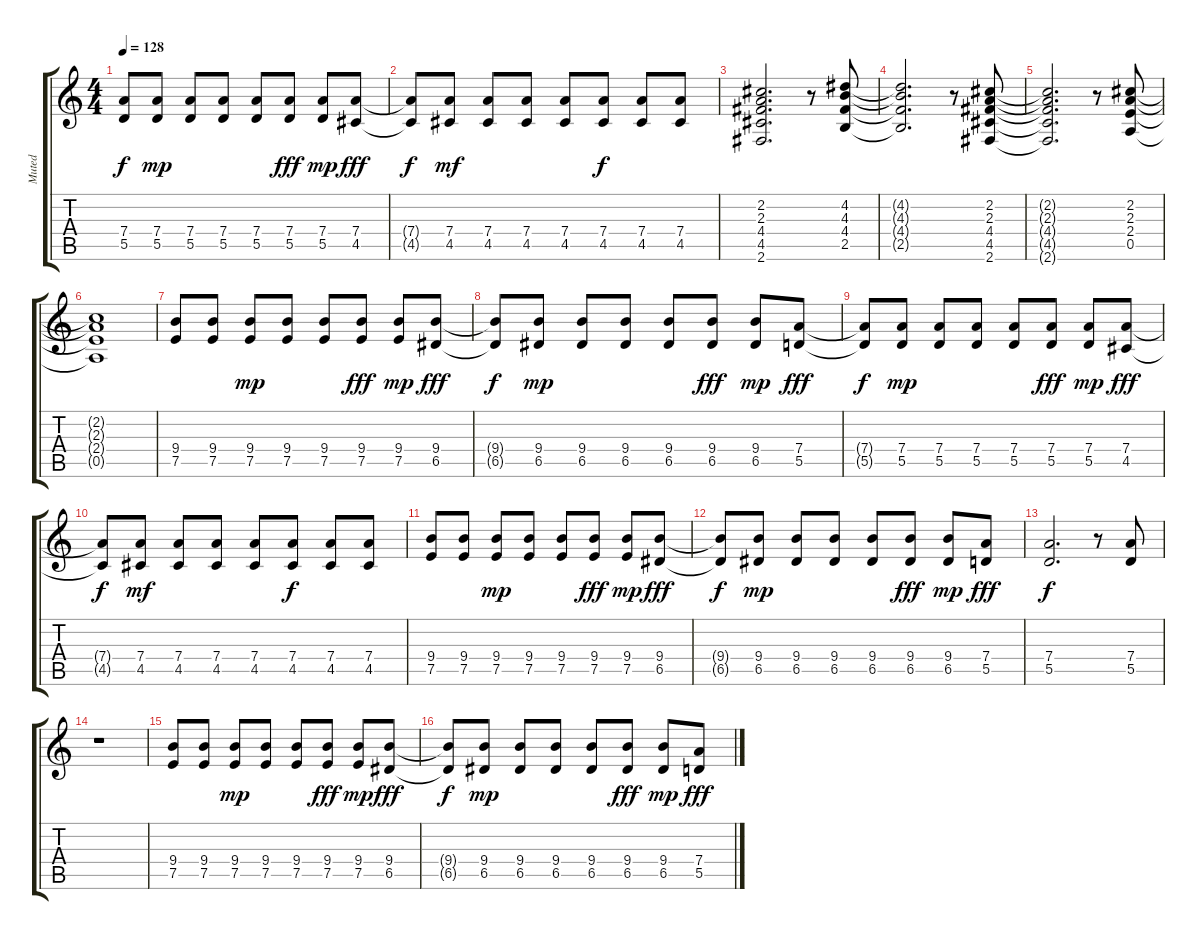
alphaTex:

\track ("Muted" "Muted") {instrument electricguitarmuted}
\staff {score tabs}
\tuning (E4 B3 G3 D3 A2 E2) {hide}
\ts (4 4)
\tempo 128
\clef g2
\ks c
(7.4{t} 5.5{t}).8{dy f} (7.4 5.5).8{dy mp} (7.4 5.5).8 (7.4 5.5).8 (7.4 5.5).8 (7.4 5.5).8{dy fff} (7.4 5.5).8{dy mp} (7.4 4.5).8{dy fff} |
(7.4{t} 4.5{t}).8{dy f} (7.4 4.5).8{dy mf} (7.4 4.5).8 (7.4 4.5).8 (7.4 4.5).8 (7.4 4.5).8{dy f} (7.4 4.5).8 (7.4 4.5).8 |
(2.2 2.3 4.4 4.5 2.6).2{d} r.8 (4.2 4.3 4.4 2.5).8 |
(4.2{t} 4.3{t} 4.4{t} 2.5{t}).2{d} r.8 (2.2 2.3 4.4 4.5 2.6).8 |
(2.2{t} 2.3{t} 4.4{t} 4.5{t} 2.6{t}).2{d} r.8 (2.2 2.3 2.4 0.5).8 |
(2.2{t} 2.3{t} 2.4{t} 0.5{t}).1 |
(9.4 7.5).8 (9.4 7.5).8 (9.4 7.5).8{dy mp} (9.4 7.5).8 (9.4 7.5).8 (9.4 7.5).8{dy fff} (9.4 7.5).8{dy mp} (9.4 6.5).8{dy fff} |
(9.4{t} 6.5{t}).8{dy f} (9.4 6.5).8{dy mp} (9.4 6.5).8 (9.4 6.5).8 (9.4 6.5).8 (9.4 6.5).8{dy fff} (9.4 6.5).8{dy mp} (7.4 5.5).8{dy fff} |
(7.4{t} 5.5{t}).8{dy f} (7.4 5.5).8{dy mp} (7.4 5.5).8 (7.4 5.5).8 (7.4 5.5).8 (7.4 5.5).8{dy fff} (7.4 5.5).8{dy mp} (7.4 4.5).8{dy fff} |
(7.4{t} 4.5{t}).8{dy f} (7.4 4.5).8{dy mf} (7.4 4.5).8 (7.4 4.5).8 (7.4 4.5).8 (7.4 4.5).8{dy f} (7.4 4.5).8 (7.4 4.5).8 |
(9.4 7.5).8 (9.4 7.5).8 (9.4 7.5).8{dy mp} (9.4 7.5).8 (9.4 7.5).8 (9.4 7.5).8{dy fff} (9.4 7.5).8{dy mp} (9.4 6.5).8{dy fff} |
(9.4{t} 6.5{t}).8{dy f} (9.4 6.5).8{dy mp} (9.4 6.5).8 (9.4 6.5).8 (9.4 6.5).8 (9.4 6.5).8{dy fff} (9.4 6.5).8{dy mp} (7.4 5.5).8{dy fff} |
(7.4 5.5).2{d dy f} r.8 (7.4 5.5).8 |
r.1 |
(9.4 7.5).8 (9.4 7.5).8 (9.4 7.5).8{dy mp} (9.4 7.5).8 (9.4 7.5).8 (9.4 7.5).8{dy fff} (9.4 7.5).8{dy mp} (9.4 6.5).8{dy fff} |
(9.4{t} 6.5{t}).8{dy f} (9.4 6.5).8{dy mp} (9.4 6.5).8 (9.4 6.5).8 (9.4 6.5).8 (9.4 6.5).8{dy fff} (9.4 6.5).8{dy mp} (7.4 5.5).8{dy fff}
